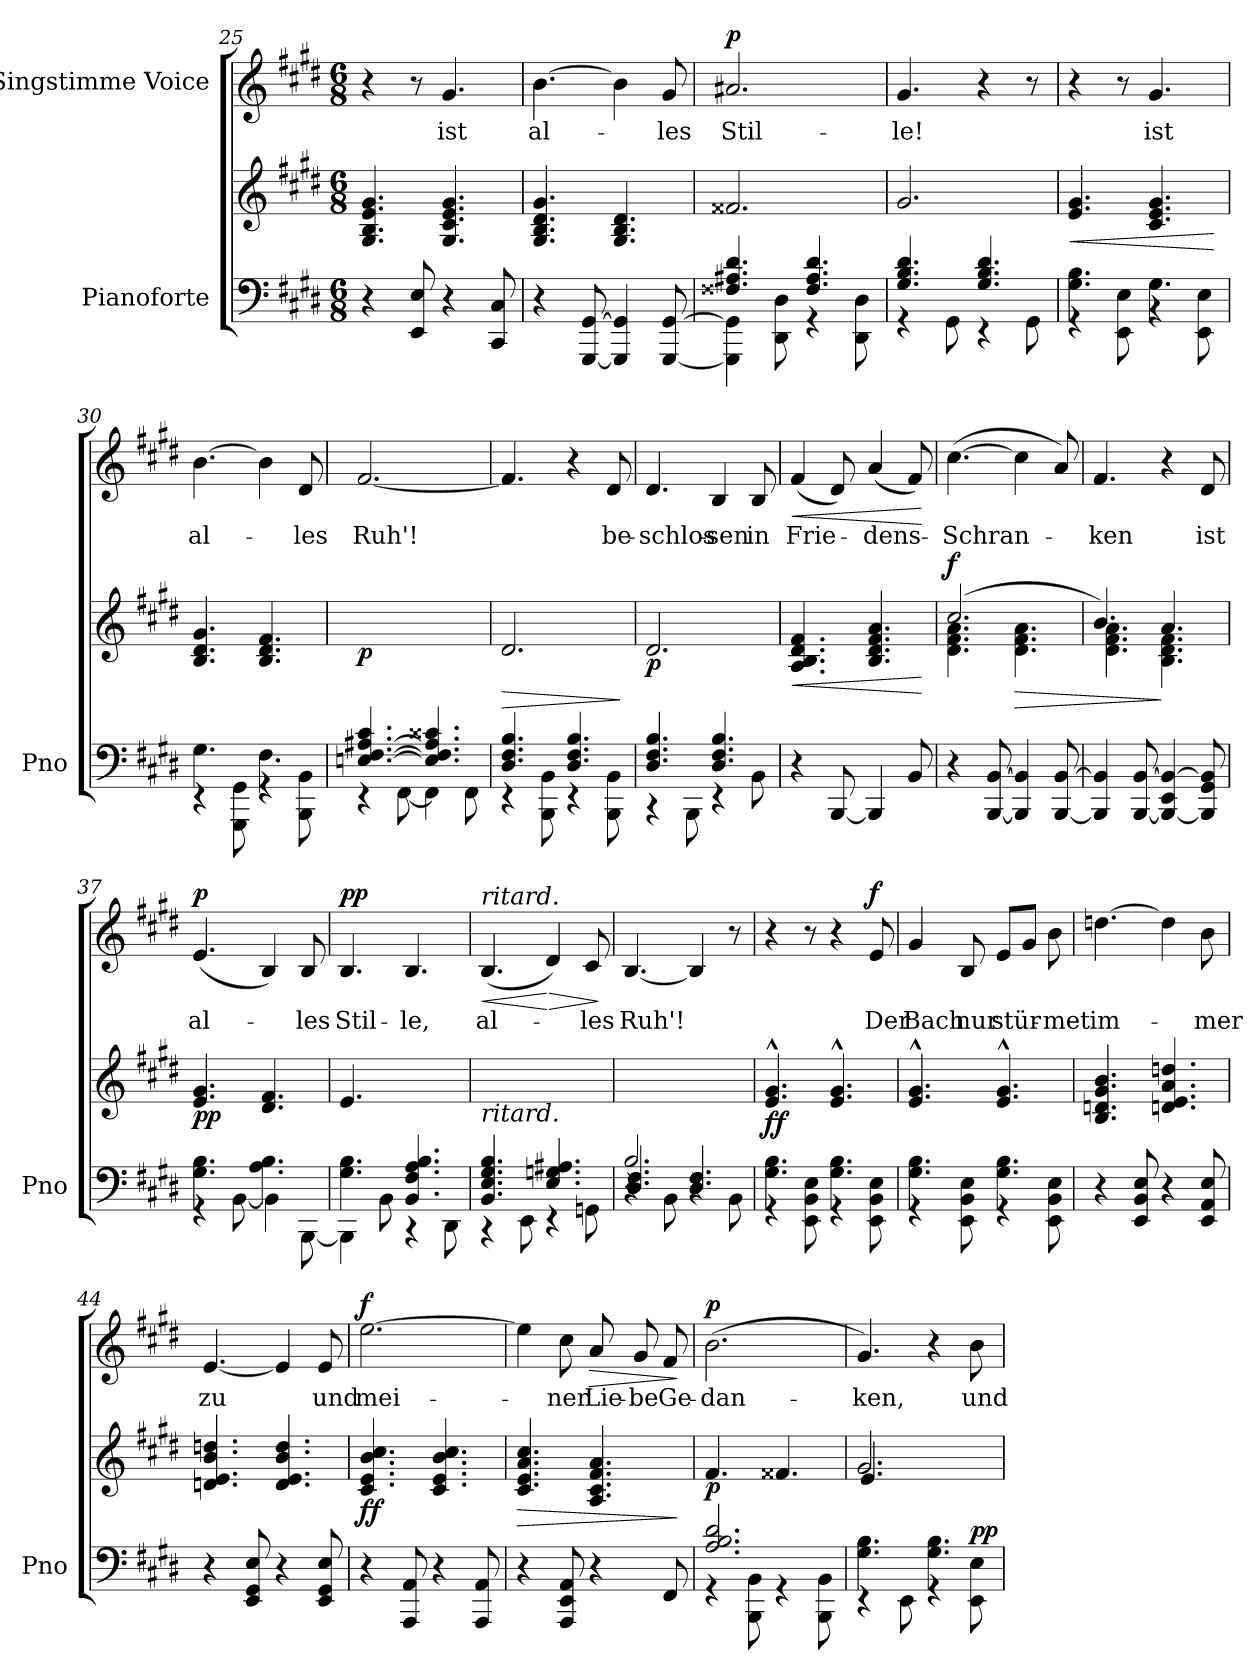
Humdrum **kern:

**kern	**kern	**dynam	**kern	**text	**dynam
*part2	*part2	*part2	*part1	*part1	*part1
*staff3	*staff2	*staff2/3	*staff1	*staff1	*staff1
*I"Pianoforte	*	*	*I"Singstimme Voice	*	*
*I'Pno	*	*	*	*	*
!!LO:PB:g=z
*clefF4	*clefG2	*	*clefG2	*	*
*k[f#c#g#d#]	*k[f#c#g#d#]	*	*k[f#c#g#d#]	*	*
*M6/8	*M6/8	*	*M6/8	*	*
=25	=25	=25	=25	=25	=25
4r	4.G#/ 4.B/ 4.e/ 4.g#/	.	4r	.	.
8EE/ 8E/	.	.	8r	.	.
!	!	!	!	!LO:LY:b	!
4r	4.G#/ 4.c#/ 4.e/ 4.g#/	.	4.g#/	ist	.
8CC#/ 8C#/	.	.	.	.	.
!!LO:LB:g=z
=26	=26	=26	=26	=26	=26
!	!	!	!	!LO:LY:b	!
4r	4.G#/ 4.B/ 4.d#/ 4.g#/	.	[4.b\	al-	.
[8GGG#/ [8GG#/	.	.	.	.	.
4GGG#/] 4GG#/]	4.G#/ 4.B/ 4.d#/	.	4b\]	.	.
!	!	!	!	!LO:LY:b	!
[<8GGG#/ [<8GG#/	.	.	8g#/	-les	.
=27	=27	=27	=27	=27	=27
*^	*	*	*	*	*
!	!	!	!	!	!LO:LY:b	!LO:DY:a
4.F##X/ 4.A#X/ 4.d#/	4GGG#\] 4GG#\]	2.f##X/	.	2.a#X/	Stil-	p
.	8DD#\ 8D#\	.	.	.	.	.
4.F##/ 4.A#/ 4.d#/	4r	.	.	.	.	.
.	8DD#\ 8D#\	.	.	.	.	.
=28	=28	=28	=28	=28	=28	=28
!	!	!	!	!	!LO:LY:b	!
4.G#/ 4.B/ 4.d#/	4r	2.g#/	.	4.g#/	-le!	.
.	8GG#\	.	.	.	.	.
4.G#/ 4.B/ 4.d#/	4r	.	.	4r	.	.
.	8GG#\	.	.	8r	.	.
=29	=29	=29	=29	=29	=29	=29
!	!	!	!LO:HP:b	!	!	!
4.G#\ 4.B\	4r	4.e/ 4.g#/	<	4r	.	.
.	8EE\ 8E\	.	.	8r	.	.
!	!	!	!	!	!LO:LY:b	!
4.G#\	4r	4.c#/ 4.e/ 4.g#/	.	4.g#/	ist	.
.	8EE\ 8E\	.	.	.	.	.
*v	*v	*	*	*	*	*
.	.	[	.	.	.
=30	=30	=30	=30	=30	=30
*^	*	*	*	*	*
!	!	!	!	!	!LO:LY:b	!
4.G#\	4r	4.B/ 4.d#/ 4.g#/	.	[4.b\	al-	.
.	8GGG#\ 8GG#\	.	.	.	.	.
4.F#\	4r	4.B/ 4.d#/ 4.f#/	.	4b\]	.	.
!	!	!	!	!	!LO:LY:b	!
.	8BBB\ 8BB\	.	.	8d#/	-les	.
=31	=31	=31	=31	=31	=31	=31
!	!	!	!LO:DY:b	!	!LO:LY:b	!
(>[4.En/ [4.F#/ [4.A#X/ 4.c#/	4r	2.ryy	p	[2.f#/	Ruh'!	.
.	[8FF#\	.	.	.	.	.
4.E/] 4.F#/] 4.A#/] 4.c##X/	4FF#\]	.	.	.	.	.
.	8FF#\	.	.	.	.	.
=32	=32	=32	=32	=32	=32	=32
!	!	!	!LO:HP:b	!	!	!
4.D#/ 4.F#/ 4.B/	4r	2.d#/)	>	4.f#/]	.	.
.	8BBB\ 8BB\	.	.	.	.	.
4.D#/ 4.F#/ 4.B/	4r	.	.	4r	.	.
!	!	!	!	!	!LO:LY:b	!
.	8BBB\ 8BB\	.	.	8d#/	be-	.
*v	*v	*	*	*	*	*
.	.	]	.	.	.
!!LO:LB:g=z
=33	=33	=33	=33	=33	=33
*^	*	*	*	*	*
!	!	!	!LO:DY:b	!	!LO:LY:b	!
4.D#/ 4.F#/ 4.B/	4r	2.d#/	p	4.d#/	-schlos-	.
.	8BBB\	.	.	.	.	.
!	!	!	!	!	!LO:LY:b	!
4.D#/ 4.F#/ 4.B/	4r	.	.	4B/	-sen	.
!	!	!	!	!	!LO:LY:b	!
.	8BB\	.	.	8B/	in	.
=34	=34	=34	=34	=34	=34	=34
!	!	!	!LO:HP:b	!	!LO:LY:b	!LO:HP:b
*v	*v	*	*	*	*	*
4r	4.A/ 4.B/ 4.d#/ 4.f#/	<	(4f#/	Frie-	<
[8BBB/	.	.	8d#/)	.	.
!	!	!	!	!LO:LY:b	!
4BBB/]	4.B/ 4.d#/ 4.f#/ 4.a/	.	(4a/	-dens-	.
8BB/	.	.	8f#/)	.	.
.	.	[	.	.	[
!!LO:PB:g=z
=35	=35	=35	=35	=35	=35
*	*^	*	*	*	*
!	!	!	!LO:DY:a	!	!LO:LY:b	!
4r	(2.cc#/	4.d#\ 4.f#\ 4.a\	f	([4.cc#\	-Schran-	.
[8BBB/ [8BB/	.	.	.	.	.	.
!	!	!	!LO:HP:b	!	!	!
4BBB/] 4BB/]	.	4.d#\ 4.f#\ 4.a\	>	4cc#\]	.	.
[8BBB/ [8BB/	.	.	.	8a/)	.	.
=36	=36	=36	=36	=36	=36	=36
!	!	!	!	!	!LO:LY:b	!
4BBB/] 4BB/]	4.b/)	4.d#\ 4.f#\ 4.a\	.	4.f#/	-ken	.
[8BBB/ [8BB/	.	.	.	.	.	.
4BBB/_ 4EE/ 4BB/_	4.a/	4.B\ 4.d#\ 4.f#\	]	4r	.	.
!	!	!	!	!	!LO:LY:b	!
8BBB/] 8GG#/ 8BB/]	.	.	.	8d#/	ist	.
*	*v	*v	*	*	*	*
=37	=37	=37	=37	=37	=37
*^	*	*	*	*	*
!	!	!	!LO:DY:b	!	!LO:LY:b	!LO:DY:a
4.G#\ 4.B\	4r	4.e/ 4.g#/	pp	(4.e/	al-	p
.	[8BB\	.	.	.	.	.
4.A\ 4.B\	4BB\]	4.d#/ 4.f#/	.	4B/)	.	.
!	!	!	!	!	!LO:LY:b	!
.	[8BBB\	.	.	8B/	-les	.
=38	=38	=38	=38	=38	=38	=38
*	*^	*	*	*	*	*
!	!	!	!	!	!	!LO:LY:b	!LO:DY:a
4.ryy	4.G#\ 4.B\	4BBB\]	4.e/	.	4.B/	Stil-	pp
.	.	8BB\	.	.	.	.	.
!	!	!	!	!	!	!LO:LY:b	!
4.BB/ 4.F#/ 4.A/ 4.B/	4.ryy	4r	4.ryy	.	4.B/	-le,	.
.	.	8DD#\	.	.	.	.	.
=39	=39	=39	=39	=39	=39	=39	=39
!	!	!	!	!	!LO:TX:a:i:t=ritard.	!	!
!	!	!	!LO:TX:b:i:t=ritard.	!	!	!	!
!	!	!	!	!	!	!LO:LY:b	!LO:HP:b
*	*v	*v	*	*	*	*	*
4.BB/ 4.E/ 4.G#/ 4.B/	4r	2.ryy	.	(4.B/	al-	<
.	8EE\	.	.	.	.	.
!	!	!	!	!	!	!LO:HP:n=1:b
4.E/ 4.Gn/ 4.A#X/	4r	.	.	4d#/)	.	[ >
!	!	!	!	!	!LO:LY:b	!
.	8GGn\	.	.	8c#/	-les	.
*v	*v	*	*	*	*	*
.	.	.	.	.	]
=40	=40	=40	=40	=40	=40
*^	*	*	*	*	*
*	*^	*	*	*	*	*
!	!	!	!	!	!	!LO:LY:b	!
2.B/	4.D#/ 4.F#/	4r	2.ryy	.	[4.B/	Ruh'!	.
.	.	8BB\	.	.	.	.	.
.	4.D#/ 4.F#/	4r	.	.	4B/]	.	.
.	.	8BB\	.	.	8r	.	.
=41	=41	=41	=41	=41	=41	=41	=41
!	!	!	!	!LO:DY:b	!	!	!
*	*v	*v	*	*	*	*	*
4.G#\ 4.B\	4r	4.e/^^ 4.g#/^^	ff	4r	.	.
.	8EE\ 8BB\ 8E\	.	.	8r	.	.
4.G#\ 4.B\	4r	4.e/^^ 4.g#/^^	.	4r	.	.
!	!	!	!	!	!LO:LY:b	!LO:DY:a
.	8EE\ 8BB\ 8E\	.	.	8e/	Der	f
!!LO:LB:g=z
=42	=42	=42	=42	=42	=42	=42
!	!	!	!	!	!LO:LY:b	!
4.G#\ 4.B\	4r	4.e/^^ 4.g#/^^	.	4g#/	Bach	.
!	!	!	!	!	!LO:LY:b	!
.	8EE\ 8BB\ 8E\	.	.	8B/	nur	.
!	!	!	!	!	!LO:LY:b	!
4.G#\ 4.B\	4r	4.e/^^ 4.g#/^^	.	8e/L	stür-	.
.	.	.	.	8g#/J	.	.
!	!	!	!	!	!LO:LY:b	!
.	8EE\ 8BB\ 8E\	.	.	8b\	-met	.
=43	=43	=43	=43	=43	=43	=43
!	!	!	!	!	!LO:LY:b	!
*v	*v	*	*	*	*	*
4r	4.B/ 4.dn/ 4.g#/ 4.b/	.	[4.ddn\	im-	.
8EE/ 8BB/ 8E/	.	.	.	.	.
4r	4.dn/ 4.e/ 4.a/ 4.ddn/	.	4dd\]	.	.
!	!	!	!	!LO:LY:b	!
8EE/ 8AA/ 8E/	.	.	8b\	-mer	.
!!LO:LB:g=z
=44	=44	=44	=44	=44	=44
!	!	!	!	!LO:LY:b	!
4r	4.dn/ 4.e/ 4.b/ 4.ddn/	.	[4.e/	zu	.
8EE/ 8GG#/ 8E/	.	.	.	.	.
4r	4.d/ 4.e/ 4.b/ 4.dd/	.	4e/]	.	.
!	!	!	!	!LO:LY:b	!
8EE/ 8GG#/ 8E/	.	.	8e/	und	.
=45	=45	=45	=45	=45	=45
!	!	!LO:DY:b	!	!LO:LY:b	!LO:DY:a
4r	4.c#/ 4.e/ 4.b/ 4.cc#/	ff	[2.ee\	mei-	f
8AAA/ 8AA/	.	.	.	.	.
4r	4.c#/ 4.e/ 4.b/ 4.cc#/	.	.	.	.
8AAA/ 8AA/	.	.	.	.	.
=46	=46	=46	=46	=46	=46
!	!	!LO:HP:b	!	!	!
4r	4.c#/ 4.e/ 4.a/ 4.cc#/	>	4ee\]	.	.
!	!	!	!	!LO:LY:b	!
8AAA/ 8EE/ 8AA/	.	.	8cc#\	-ner	.
!	!	!	!	!LO:LY:b	!LO:HP:b
4r	4.A/ 4.c#/ 4.f#/ 4.a/	.	8a/	Lie-	>
!	!	!	!	!LO:LY:b	!
.	.	.	8g#/	-be	.
!	!	!	!	!LO:LY:b	!
8FF#/	.	.	8f#/	Ge-	.
.	.	]	.	.	]
=47	=47	=47	=47	=47	=47
*^	*	*	*	*	*
!	!	!	!LO:DY:b	!	!LO:LY:b	!LO:DY:a
2.A/ 2.B/ 2.d#/	4r	4.f#/	p	(2.b\	-dan-	p
.	8BBB\ 8BB\	.	.	.	.	.
.	4r	4.f##X/	.	.	.	.
.	8BBB\ 8BB\	.	.	.	.	.
=48	=48	=48	=48	=48	=48	=48
*	*	*^	*	*	*	*
!	!	!	!	!	!	!LO:LY:b	!
4.G#\ 4.B\	4r	2.g#/	4.e/	.	4.g#/)	-ken,	.
.	8EE\	.	.	.	.	.	.
4.G#\ 4.B\	4r	.	4.ryy	.	4r	.	.
!	!	!	!	!LO:DY:a=2	!	!LO:LY:b	!
.	8EE\ 8E\	.	.	pp	8b\	und	.
*v	*v	*	*	*	*	*	*
*	*v	*v	*	*	*	*
=	=	=	=	=	=
*-	*-	*-	*-	*-	*-
